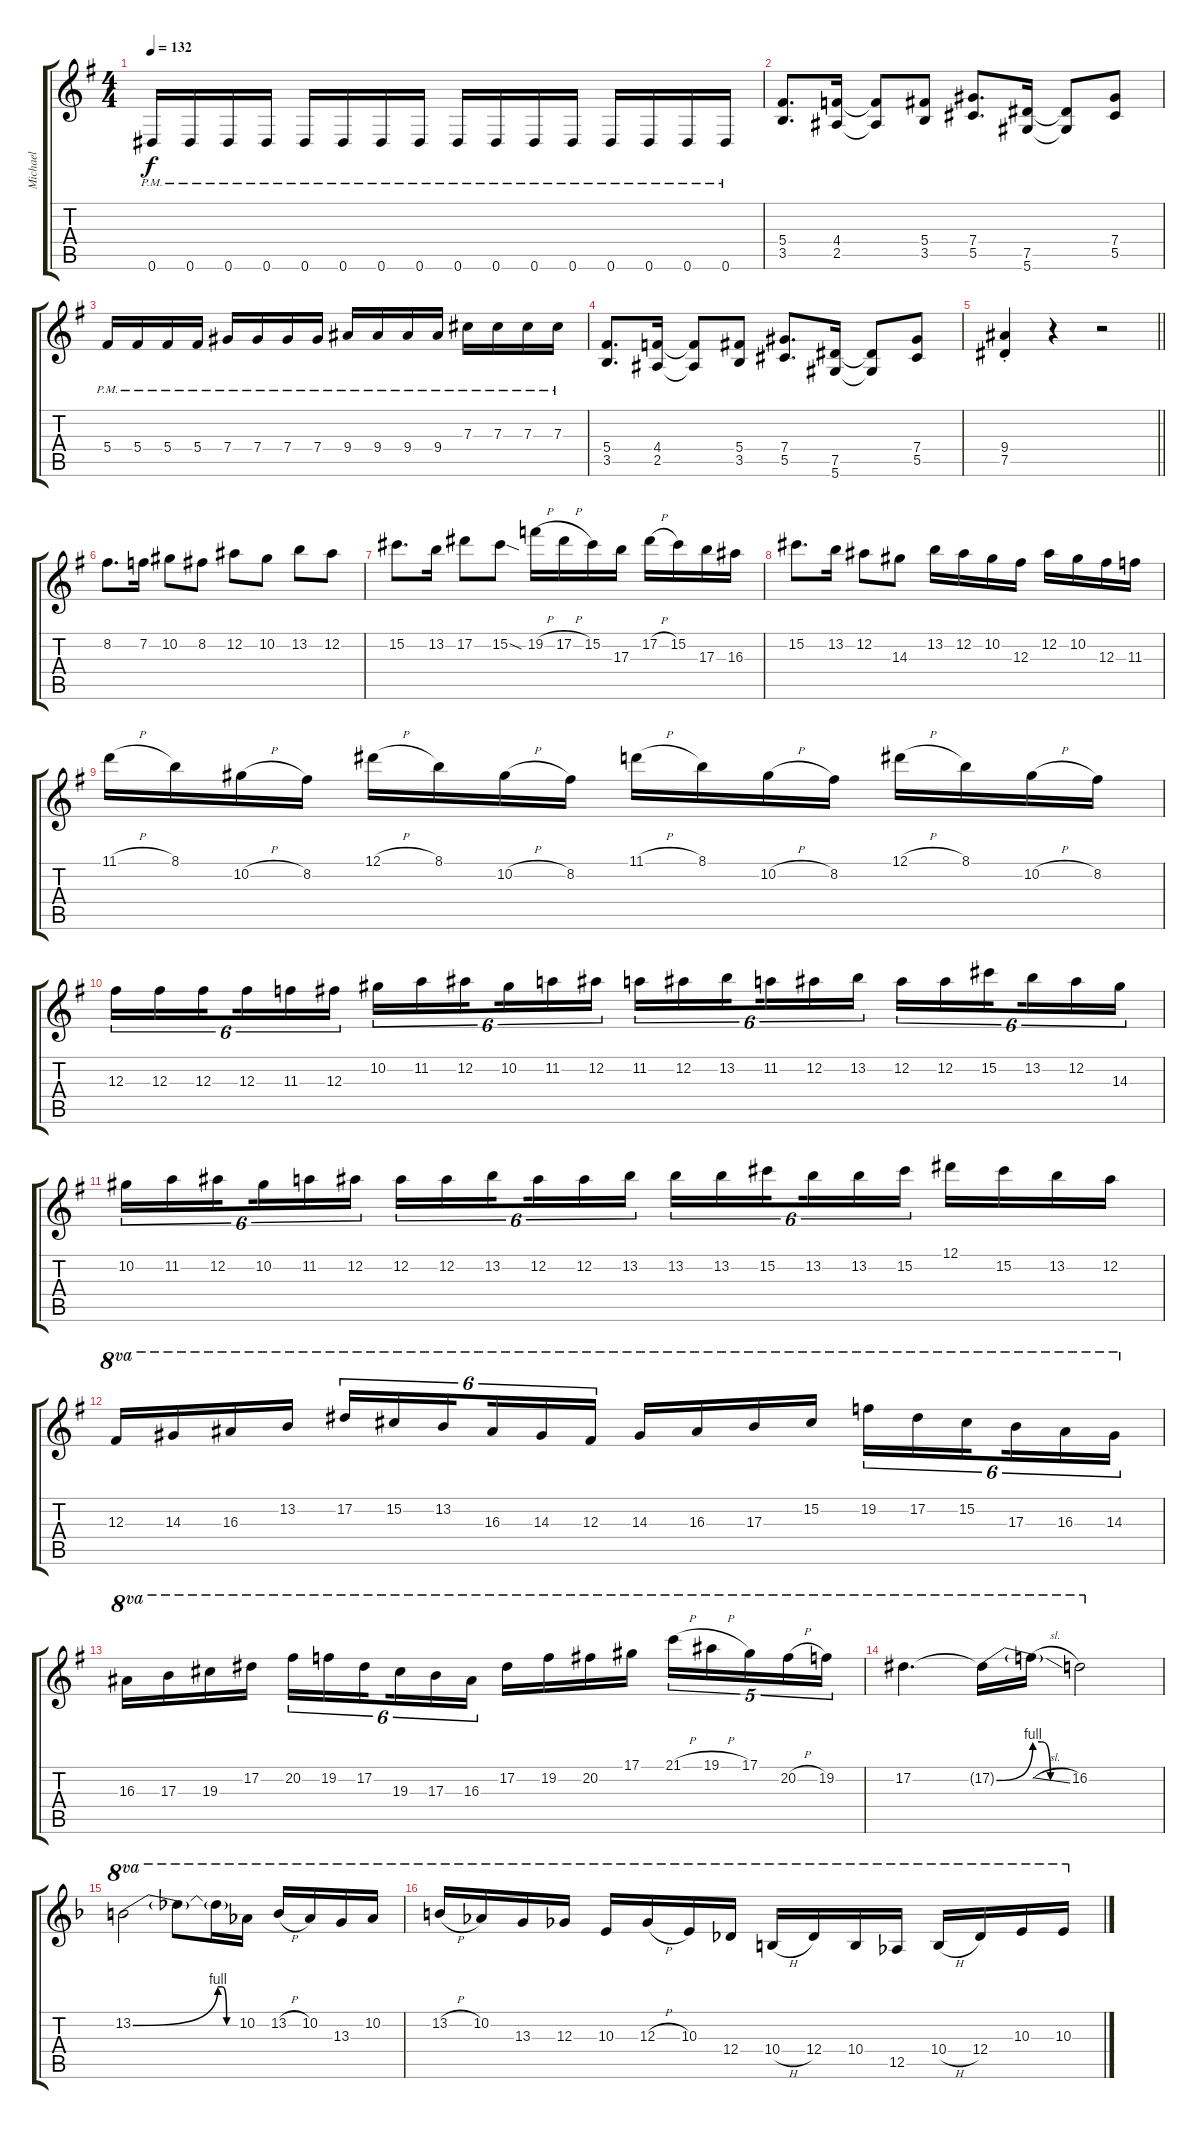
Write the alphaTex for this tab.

\track ("Michael" "Michael") {instrument distortionguitar}
\staff {score tabs}
\tuning (Eb4 Bb3 Gb3 Db3 Ab2 Eb2) {hide}
\ts (4 4)
\tempo 132
\clef g2
\ks eminor
0.6{pm}.16{dy f} 0.6{pm}.16 0.6{pm}.16 0.6{pm}.16 0.6{pm}.16 0.6{pm}.16 0.6{pm}.16 0.6{pm}.16 0.6{pm}.16 0.6{pm}.16 0.6{pm}.16 0.6{pm}.16 0.6{pm}.16 0.6{pm}.16 0.6{pm}.16 0.6{pm}.16 |
(5.4 3.5).8{d} (4.4 2.5).16 (4.4{t} 2.5{t}).8 (5.4 3.5).8 (7.4 5.5).8{d} (7.5 5.6).16 (7.5{t} 5.6{t}).8 (7.4 5.5).8 |
5.4{pm}.16 5.4{pm}.16 5.4{pm}.16 5.4{pm}.16 7.4{pm}.16 7.4{pm}.16 7.4{pm}.16 7.4{pm}.16 9.4{pm}.16 9.4{pm}.16 9.4{pm}.16 9.4{pm}.16 7.3{pm}.16 7.3{pm}.16 7.3{pm}.16 7.3{pm}.16 |
(5.4 3.5).8{d} (4.4 2.5).16 (4.4{t} 2.5{t}).8 (5.4 3.5).8 (7.4 5.5).8{d} (7.5 5.6).16 (7.5{t} 5.6{t}).8 (7.4 5.5).8 |
\barLineRight lightlight
(9.4{st} 7.5{st}).4 r.4 r.2 |
8.2.8{d} 7.2.16 10.2.8 8.2.8 12.2.8 10.2.8 13.2.8 12.2.8 |
15.2.8{d} 13.2.16 17.2.8 15.2{sod}.8 19.2{h}.16 17.2{h}.16 15.2.16 17.3.16 17.2{h}.16 15.2.16 17.3.16 16.3.16 |
15.2.8{d} 13.2.16 12.2.8 14.3.8 13.2.16 12.2.16 10.2.16 12.3.16 12.2.16 10.2.16 12.3.16 11.3.16 |
11.1{h}.16 8.1.16 10.2{h}.16 8.2.16 12.1{h}.16 8.1.16 10.2{h}.16 8.2.16 11.1{h}.16 8.1.16 10.2{h}.16 8.2.16 12.1{h}.16 8.1.16 10.2{h}.16 8.2.16 |
12.3.16{tu (6 4)} 12.3.16{tu (6 4)} 12.3.16{tu (6 4) beam splitsecondary} 12.3.16{tu (6 4)} 11.3.16{tu (6 4)} 12.3.16{tu (6 4)} 10.2.16{tu (6 4)} 11.2.16{tu (6 4)} 12.2.16{tu (6 4) beam splitsecondary} 10.2.16{tu (6 4)} 11.2.16{tu (6 4)} 12.2.16{tu (6 4)} 11.2.16{tu (6 4)} 12.2.16{tu (6 4)} 13.2.16{tu (6 4) beam splitsecondary} 11.2.16{tu (6 4)} 12.2.16{tu (6 4)} 13.2.16{tu (6 4)} 12.2.16{tu (6 4)} 12.2.16{tu (6 4)} 15.2.16{tu (6 4) beam splitsecondary} 13.2.16{tu (6 4)} 12.2.16{tu (6 4)} 14.3.16{tu (6 4)} |
10.2.16{tu (6 4)} 11.2.16{tu (6 4)} 12.2.16{tu (6 4) beam splitsecondary} 10.2.16{tu (6 4)} 11.2.16{tu (6 4)} 12.2.16{tu (6 4)} 12.2.16{tu (6 4)} 12.2.16{tu (6 4)} 13.2.16{tu (6 4) beam splitsecondary} 12.2.16{tu (6 4)} 12.2.16{tu (6 4)} 13.2.16{tu (6 4)} 13.2.16{tu (6 4)} 13.2.16{tu (6 4)} 15.2.16{tu (6 4) beam splitsecondary} 13.2.16{tu (6 4)} 13.2.16{tu (6 4)} 15.2.16{tu (6 4)} 12.1.16 15.2.16 13.2.16 12.2.16 |
12.3.16{ot 8va} 14.3.16{ot 8va} 16.3.16{ot 8va} 13.2.16{ot 8va} 17.2.16{tu (6 4) ot 8va} 15.2.16{tu (6 4) ot 8va} 13.2.16{tu (6 4) ot 8va beam splitsecondary} 16.3.16{tu (6 4) ot 8va} 14.3.16{tu (6 4) ot 8va} 12.3.16{tu (6 4) ot 8va} 14.3.16{ot 8va} 16.3.16{ot 8va} 17.3.16{ot 8va} 15.2.16{ot 8va} 19.2.16{tu (6 4) ot 8va} 17.2.16{tu (6 4) ot 8va} 15.2.16{tu (6 4) ot 8va beam splitsecondary} 17.3.16{tu (6 4) ot 8va} 16.3.16{tu (6 4) ot 8va} 14.3.16{tu (6 4) ot 8va} |
16.3.16{ot 8va} 17.3.16{ot 8va} 19.3.16{ot 8va} 17.2.16{ot 8va} 20.2.16{tu (6 4) ot 8va} 19.2.16{tu (6 4) ot 8va} 17.2.16{tu (6 4) ot 8va beam splitsecondary} 19.3.16{tu (6 4) ot 8va} 17.3.16{tu (6 4) ot 8va} 16.3.16{tu (6 4) ot 8va} 17.2.16{ot 8va} 19.2.16{ot 8va} 20.2.16{ot 8va} 17.1.16{ot 8va} 21.1{h}.16{tu (5 4) ot 8va} 19.1{h}.16{tu (5 4) ot 8va} 17.1.16{tu (5 4) ot 8va} 20.2{h}.16{tu (5 4) ot 8va} 19.2.16{tu (5 4) ot 8va} |
17.2.4{d ot 8va} 17.2{be (bend 0 0 60 4) t}.16{ot 8va} 17.2{be (custom 0 4 15 4 30 0 60 0) sl t}.16{ot 8va} 16.2.2{ot 8va} |
\ks dminor
13.2{be (bend 0 0 60 4)}.2{ot 8va} 13.2{t}.8{ot 8va} 13.2{be (custom 0 4 15 4 30 0 60 0) t}.16{ot 8va} 10.2.16{ot 8va} 13.2{h}.16{ot 8va} 10.2.16{ot 8va} 13.3.16{ot 8va} 10.2.16{ot 8va} |
13.2{h}.16{ot 8va} 10.2.16{ot 8va} 13.3.16{ot 8va} 12.3.16{ot 8va} 10.3.16{ot 8va} 12.3{h}.16{ot 8va} 10.3.16{ot 8va} 12.4.16{ot 8va} 10.4{h}.16{ot 8va} 12.4.16{ot 8va} 10.4.16{ot 8va} 12.5.16{ot 8va} 10.4{h}.16{ot 8va} 12.4.16{ot 8va} 10.3.16{ot 8va} 10.3.16{ot 8va}
